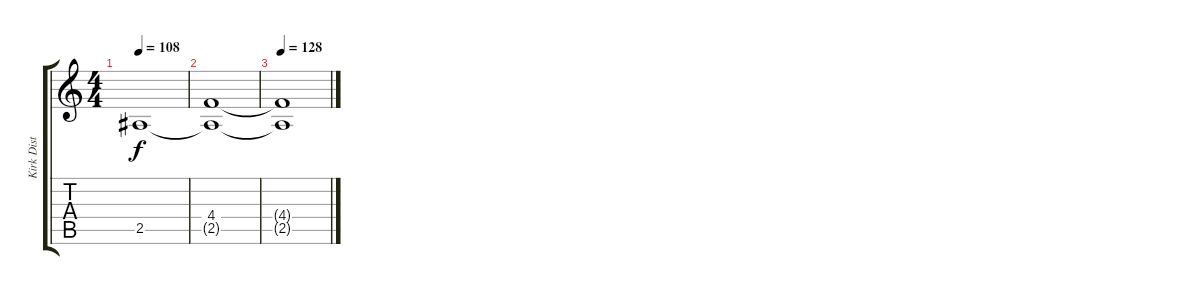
\track ("Kirk Dist" "Kirk Dist") {instrument distortionguitar}
\staff {score tabs}
\tuning (Eb4 Bb3 Gb3 Db3 Ab2 Eb2) {hide}
\ts (4 4)
\tempo 108
\clef g2
\ks c
2.5{t}.1{dy f} |
(4.4{t} 2.5{t}).1 |
\tempo 128
(4.4{t} 2.5{t}).1
